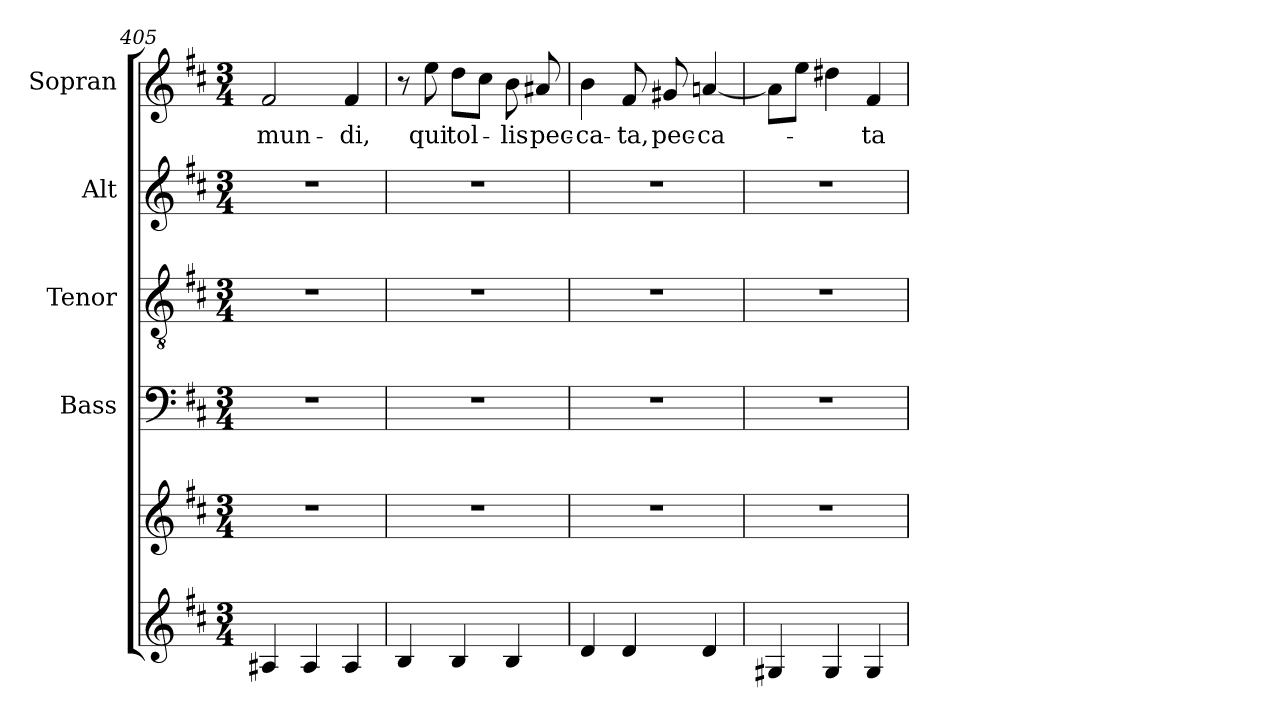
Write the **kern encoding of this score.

**kern	**kern	**kern	**kern	**kern	**kern	**text
*part5	*part5	*part4	*part3	*part2	*part1	*part1
*staff6	*staff5	*staff4	*staff3	*staff2	*staff1	*staff1
*	*	*I"Bass	*I"Tenor	*I"Alt	*I"Sopran	*
*	*	*I'B.	*I'T.	*I'A.	*I'S.	*
*clefG2	*clefG2	*clefF4	*clefGv2	*clefG2	*clefG2	*
*k[f#c#]	*k[f#c#]	*k[f#c#]	*k[f#c#]	*k[f#c#]	*k[f#c#]	*
*D:	*D:	*D:	*D:	*D:	*D:	*
*M3/4	*M3/4	*M3/4	*M3/4	*M3/4	*M3/4	*
=405	=405	=405	=405	=405	=405	=405
!	!	!	!	!	!	!LO:LY:b
4A#X/	2.r	2.r	2.r	2.r	2f#/	mun-
4A#/	.	.	.	.	.	.
!	!	!	!	!	!	!LO:LY:b
4A#/	.	.	.	.	4f#/	-di,
=406	=406	=406	=406	=406	=406	=406
4B/	2.r	2.r	2.r	2.r	8r	.
!	!	!	!	!	!	!LO:LY:b
.	.	.	.	.	8ee\	qui
!	!	!	!	!	!	!LO:LY:b
4B/	.	.	.	.	8dd\L	tol-
.	.	.	.	.	8cc#\J	.
!	!	!	!	!	!	!LO:LY:b
4B/	.	.	.	.	8b\	-lis
!	!	!	!	!	!	!LO:LY:b
.	.	.	.	.	8a#X/	pec-
=407	=407	=407	=407	=407	=407	=407
!	!	!	!	!	!	!LO:LY:b
4d/	2.r	2.r	2.r	2.r	4b\	-ca-
!	!	!	!	!	!	!LO:LY:b
4d/	.	.	.	.	8f#/	-ta,
!	!	!	!	!	!	!LO:LY:b
.	.	.	.	.	8g#X/	pec-
!	!	!	!	!	!	!LO:LY:b
4d/	.	.	.	.	[4an/	-ca-
=408	=408	=408	=408	=408	=408	=408
4G#X/	2.r	2.r	2.r	2.r	8a\L]	.
.	.	.	.	.	8ee\J	.
4G#/	.	.	.	.	4dd#X\	.
!	!	!	!	!	!	!LO:LY:b
4G#/	.	.	.	.	4f#/	-ta
=	=	=	=	=	=	=
*-	*-	*-	*-	*-	*-	*-
